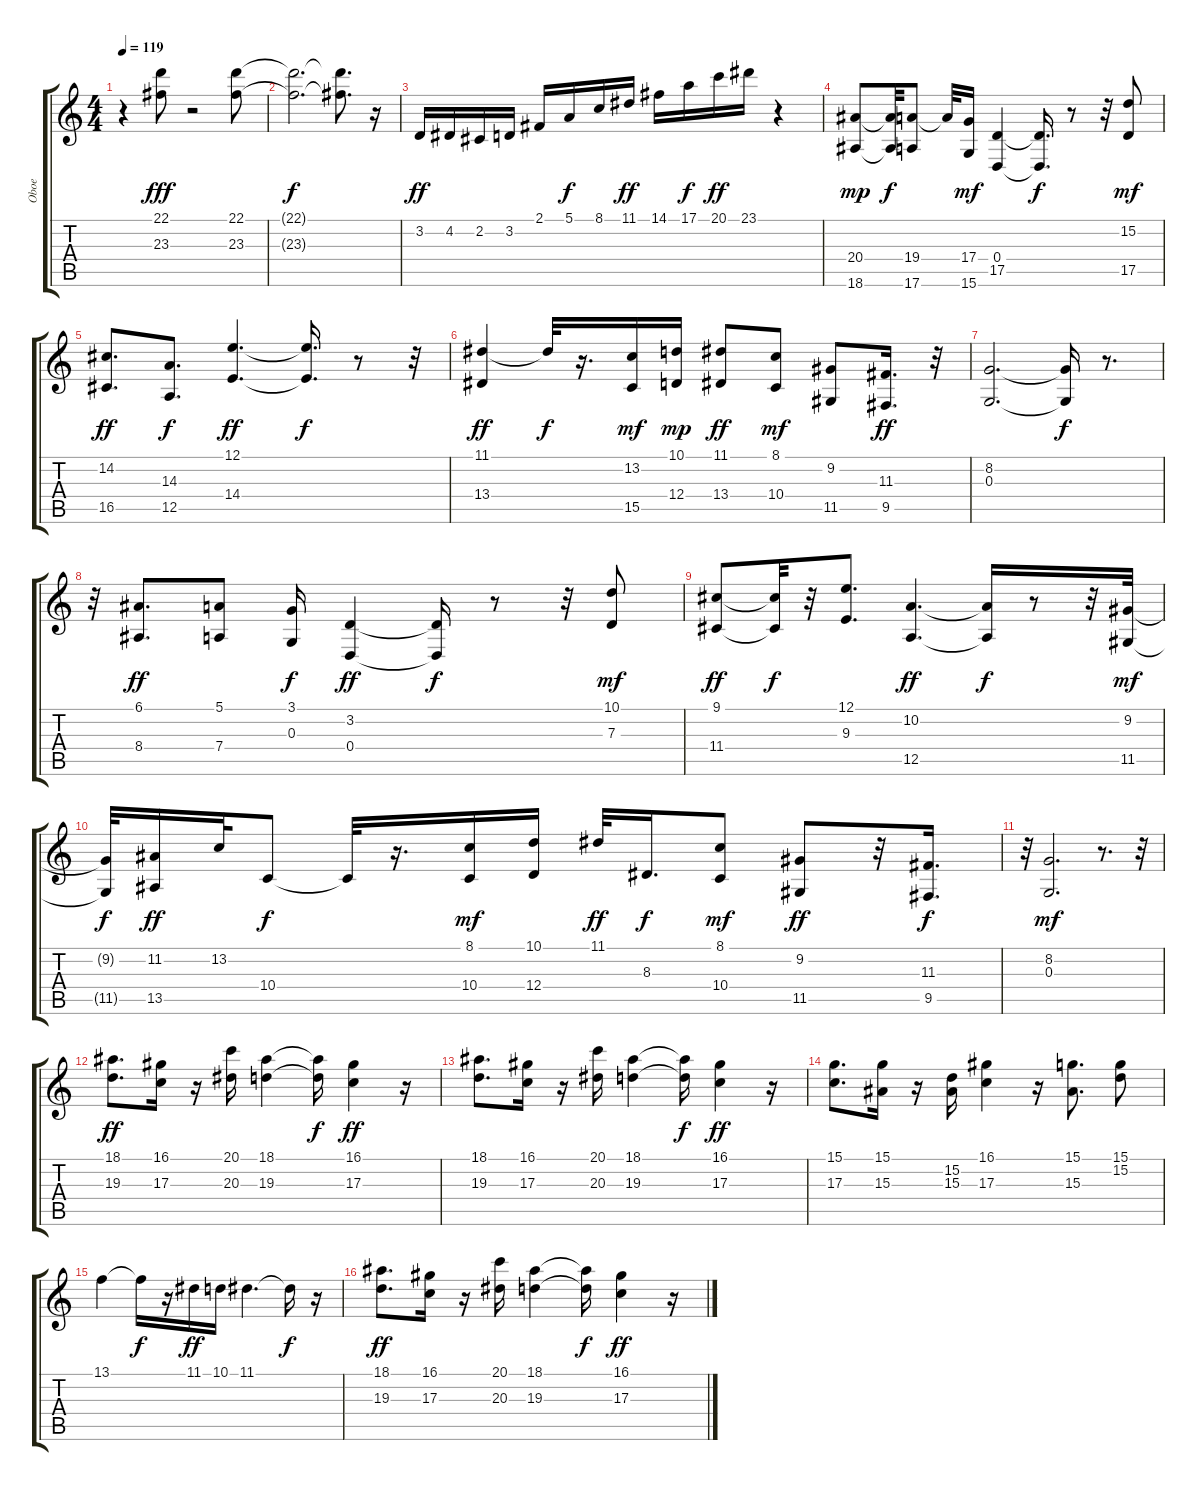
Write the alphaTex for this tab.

\track ("Oboe                            " "Oboe      ") {instrument trombone}
\staff {score tabs}
\tuning (E4 B3 G3 D3 A2 E2) {hide}
\ts (4 4)
\tempo 119
\clef g2
\ks c
r.4{dy fff} (22.1 23.3).8 r.2 (22.1 23.3).8 |
(22.1{t} 23.3{t}).2{d dy f} (22.1{t} 23.3{t}).8{d} r.16 |
3.2.16{dy ff} 4.2.16 2.2.16 3.2.16 2.1.16 5.1.16{dy f} 8.1.16 11.1.16{dy ff} 14.1.16 17.1.16{dy f} 20.1.16{dy ff} 23.1.16 r.4 |
(20.4 18.6).8{dy mp} (20.4{t} 18.6{t}).32{dy f} (19.4 17.6).8 19.4{t}.32 (17.4 15.6).16{dy mf} (0.4 17.5).4 (0.4{t} 17.5{t}).16{d dy f} r.8 r.32 (15.2 17.5).8{dy mf} |
(14.2 16.5).8{d dy ff} (14.3 12.5).8{d dy f} (12.1 14.4).4{d dy ff} (12.1{t} 14.4{t}).16{d dy f} r.8 r.32 |
(11.1 13.4).4{dy ff} 11.1{t}.32{dy f} r.16{d} (13.2 15.5).16{dy mf} (10.1 12.4).16{dy mp} (11.1 13.4).8{dy ff} (8.1 10.4).8{dy mf} (9.2 11.5).8 (11.3 9.5).16{d dy ff} r.32 |
(8.2 0.3).2{d} (8.2{t} 0.3{t}).16{dy f} r.8{d} |
r.32 (6.1 8.4).8{d dy ff} (5.1 7.4).8 (3.1 0.3).16{dy f} (3.2 0.4).4{dy ff} (3.2{t} 0.4{t}).16{dy f} r.8 r.32 (10.1 7.3).8{dy mf} |
(9.1 11.4).8{dy ff} (9.1{t} 11.4{t}).32{dy f} r.32 (12.1 9.3).8{d} (10.2 12.5).4{d dy ff} (10.2{t} 12.5{t}).16{dy f} r.8 r.32 (9.2 11.5).32{dy mf} |
(9.2{t} 11.5{t}).32{dy f} (11.2 13.5).16{dy ff} 13.2.32 10.4.8{dy f} 10.4{t}.32 r.16{d} (8.1 10.4).16{dy mf} (10.1 12.4).16 11.1.32{dy ff} 8.3.16{d dy f} (8.1 10.4).8{dy mf} (9.2 11.5).8{dy ff} r.32 (11.3 9.5).16{d dy f} |
r.32 (8.2 0.3).2{d dy mf} r.8{d} r.32 |
(18.1 19.3).8{d dy ff} (16.1 17.3).16 r.16 (20.1 20.3).16 (18.1 19.3).4 (18.1{t} 19.3{t}).16{dy f} (16.1 17.3).4{dy ff} r.16 |
(18.1 19.3).8{d} (16.1 17.3).16 r.16 (20.1 20.3).16 (18.1 19.3).4 (18.1{t} 19.3{t}).16{dy f} (16.1 17.3).4{dy ff} r.16 |
(15.1 17.3).8{d} (15.1 15.3).16 r.16 (15.2 15.3).16 (16.1 17.3).4 r.16 (15.1 15.3).8{d} (15.1 15.2).8 |
13.1.4 13.1{t}.16{dy f} r.16 11.1.16{dy ff} 10.1.16 11.1.4{d} 11.1{t}.16{dy f} r.16 |
(18.1 19.3).8{d dy ff} (16.1 17.3).16 r.16 (20.1 20.3).16 (18.1 19.3).4 (18.1{t} 19.3{t}).16{dy f} (16.1 17.3).4{dy ff} r.16
